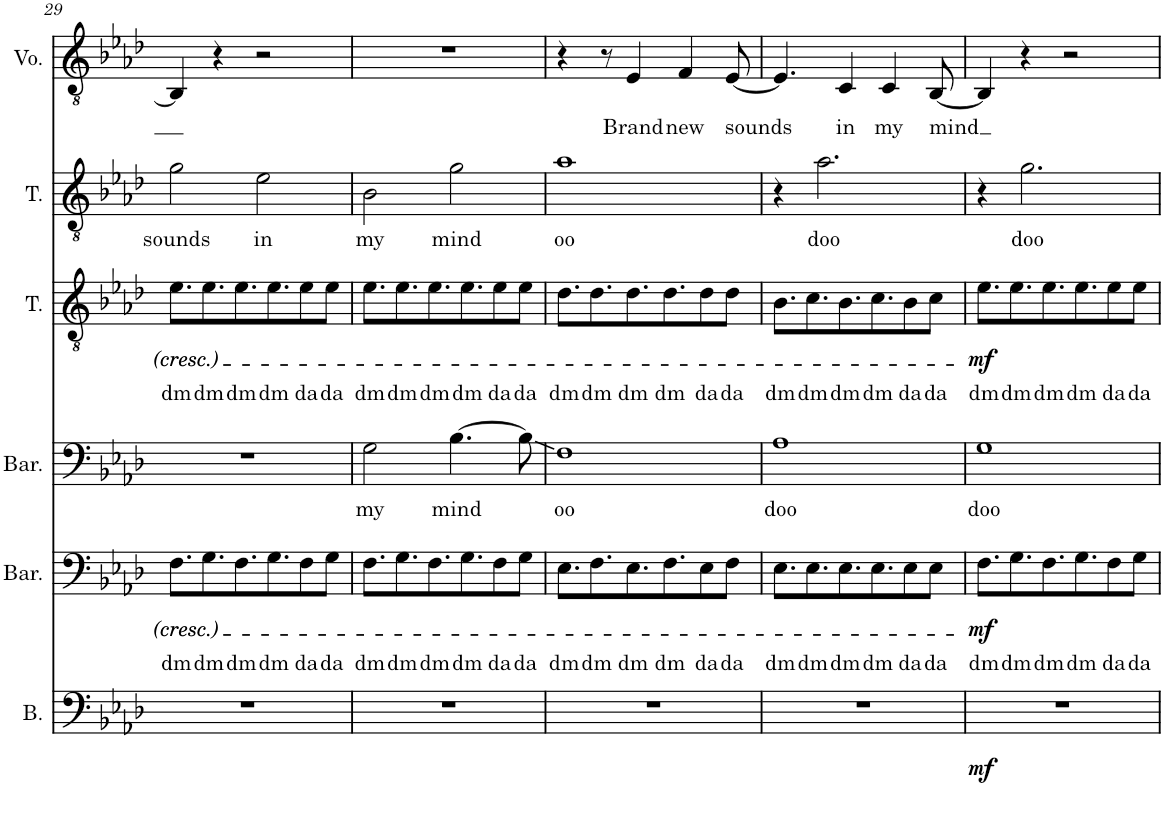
**kern	**dynam	**kern	**text	**dynam	**kern	**text	**kern	**text	**dynam	**kern	**text	**kern	**text
*part6	*part6	*part5	*part5	*part5	*part4	*part4	*part3	*part3	*part3	*part2	*part2	*part1	*part1
*staff6	*staff6	*staff5	*staff5	*staff5	*staff4	*staff4	*staff3	*staff3	*staff3	*staff2	*staff2	*staff1	*staff1
*I"Bass	*	*I"Baritone	*	*	*I"Baritone	*	*I"Tenor	*	*	*I"Tenor	*	*I"Voice	*
*I'B.	*	*I'Bar.	*	*	*I'Bar.	*	*I'T.	*	*	*I'T.	*	*I'Vo.	*
!!LO:PB:g=z
*clefF4	*	*clefF4	*	*	*clefF4	*	*clefGv2	*	*	*clefGv2	*	*clefGv2	*
*k[b-e-a-d-]	*	*k[b-e-a-d-]	*	*	*k[b-e-a-d-]	*	*k[b-e-a-d-]	*	*	*k[b-e-a-d-]	*	*k[b-e-a-d-]	*
*M4/4	*	*M4/4	*	*	*M4/4	*	*M4/4	*	*	*M4/4	*	*M4/4	*
=29	=29	=29	=29	=29	=29	=29	=29	=29	=29	=29	=29	=29	=29
!	!	!	!LO:LY:b	!	!	!	!	!LO:LY:b	!	!	!LO:LY:b	!	!
1r	.	8.F\L	dm	.	1r	.	8.e-\L	dm	.	2g\	sounds	4BB-/]	.
!	!	!	!LO:LY:b	!	!	!	!	!LO:LY:b	!	!	!	!	!
.	.	8.G\	dm	.	.	.	8.e-\	dm	.	.	.	.	.
.	.	.	.	.	.	.	.	.	.	.	.	4r	.
!	!	!	!LO:LY:b	!	!	!	!	!LO:LY:b	!	!	!	!	!
.	.	8.F\	dm	.	.	.	8.e-\	dm	.	.	.	.	.
!	!	!	!	!	!	!	!	!	!	!	!LO:LY:b	!	!
.	.	.	.	.	.	.	.	.	.	2e-\	in	2r	.
!	!	!	!LO:LY:b	!	!	!	!	!LO:LY:b	!	!	!	!	!
.	.	8.G\	dm	.	.	.	8.e-\	dm	.	.	.	.	.
!	!	!	!LO:LY:b	!	!	!	!	!LO:LY:b	!	!	!	!	!
.	.	8F\	da	.	.	.	8e-\	da	.	.	.	.	.
!	!	!	!LO:LY:b	!	!	!	!	!LO:LY:b	!	!	!	!	!
.	.	8G\J	da	.	.	.	8e-\J	da	.	.	.	.	.
=30	=30	=30	=30	=30	=30	=30	=30	=30	=30	=30	=30	=30	=30
!	!	!	!LO:LY:b	!	!	!LO:LY:b	!	!LO:LY:b	!	!	!LO:LY:b	!	!
1r	.	8.F\L	dm	.	2G\	my	8.e-\L	dm	.	2B-\	my	1r	.
!	!	!	!LO:LY:b	!	!	!	!	!LO:LY:b	!	!	!	!	!
.	.	8.G\	dm	.	.	.	8.e-\	dm	.	.	.	.	.
!	!	!	!LO:LY:b	!	!	!	!	!LO:LY:b	!	!	!	!	!
.	.	8.F\	dm	.	.	.	8.e-\	dm	.	.	.	.	.
!	!	!	!	!	!	!LO:LY:b	!	!	!	!	!LO:LY:b	!	!
.	.	.	.	.	[4.B-\	mind	.	.	.	2g\	mind	.	.
!	!	!	!LO:LY:b	!	!	!	!	!LO:LY:b	!	!	!	!	!
.	.	8.G\	dm	.	.	.	8.e-\	dm	.	.	.	.	.
!	!	!	!LO:LY:b	!	!	!	!	!LO:LY:b	!	!	!	!	!
.	.	8F\	da	.	.	.	8e-\	da	.	.	.	.	.
!	!	!	!LO:LY:b	!	!	!	!	!LO:LY:b	!	!	!	!	!
.	.	8G\J	da	.	8B-\]	.	8e-\J	da	.	.	.	.	.
=31	=31	=31	=31	=31	=31	=31	=31	=31	=31	=31	=31	=31	=31
!	!	!	!LO:LY:b	!	!	!LO:LY:b	!	!LO:LY:b	!	!	!LO:LY:b	!	!
1r	.	8.E-\L	dm	.	1F	oo	8.d-\L	dm	.	1a-	oo	4r	.
!	!	!	!LO:LY:b	!	!	!	!	!LO:LY:b	!	!	!	!	!
.	.	8.F\	dm	.	.	.	8.d-\	dm	.	.	.	.	.
.	.	.	.	.	.	.	.	.	.	.	.	8r	.
!	!	!	!LO:LY:b	!	!	!	!	!LO:LY:b	!	!	!	!	!LO:LY:b
.	.	8.E-\	dm	.	.	.	8.d-\	dm	.	.	.	4E-/	Brand
!	!	!	!LO:LY:b	!	!	!	!	!LO:LY:b	!	!	!	!	!
.	.	8.F\	dm	.	.	.	8.d-\	dm	.	.	.	.	.
!	!	!	!	!	!	!	!	!	!	!	!	!	!LO:LY:b
.	.	.	.	.	.	.	.	.	.	.	.	4F/	new
!	!	!	!LO:LY:b	!	!	!	!	!LO:LY:b	!	!	!	!	!
.	.	8E-\	da	.	.	.	8d-\	da	.	.	.	.	.
!	!	!	!LO:LY:b	!	!	!	!	!LO:LY:b	!	!	!	!	!LO:LY:b
.	.	8F\J	da	.	.	.	8d-\J	da	.	.	.	[8E-/	-sounds
=32	=32	=32	=32	=32	=32	=32	=32	=32	=32	=32	=32	=32	=32
!	!	!	!LO:LY:b	!	!	!LO:LY:b	!	!LO:LY:b	!	!	!	!	!
1r	.	8.E-\L	dm	.	1A-	doo	8.B-\L	dm	.	4r	.	4.E-/]	.
!	!	!	!LO:LY:b	!	!	!	!	!LO:LY:b	!	!	!	!	!
.	.	8.E-\	dm	.	.	.	8.c\	dm	.	.	.	.	.
!	!	!	!	!	!	!	!	!	!	!	!LO:LY:b	!	!
.	.	.	.	.	.	.	.	.	.	2.a-\	doo	.	.
!	!	!	!LO:LY:b	!	!	!	!	!LO:LY:b	!	!	!	!	!LO:LY:b
.	.	8.E-\	dm	.	.	.	8.B-\	dm	.	.	.	4C/	in
!	!	!	!LO:LY:b	!	!	!	!	!LO:LY:b	!	!	!	!	!
.	.	8.E-\	dm	.	.	.	8.c\	dm	.	.	.	.	.
!	!	!	!	!	!	!	!	!	!	!	!	!	!LO:LY:b
.	.	.	.	.	.	.	.	.	.	.	.	4C/	my
!	!	!	!LO:LY:b	!	!	!	!	!LO:LY:b	!	!	!	!	!
.	.	8E-\	da	.	.	.	8B-\	da	.	.	.	.	.
!	!	!	!LO:LY:b	!	!	!	!	!LO:LY:b	!	!	!	!	!LO:LY:b
.	.	8E-\J	da	.	.	.	8c\J	da	.	.	.	[8BB-/	-mind
=33	=33	=33	=33	=33	=33	=33	=33	=33	=33	=33	=33	=33	=33
!	!LO:DY:b	!	!LO:LY:b	!LO:DY:b	!	!LO:LY:b	!	!LO:LY:b	!LO:DY:b	!	!	!	!
1r	mf	8.F\L	dm	mf	1G	doo	8.e-\L	dm	mf	4r	.	4BB-/]	.
!	!	!	!LO:LY:b	!	!	!	!	!LO:LY:b	!	!	!	!	!
.	.	8.G\	dm	.	.	.	8.e-\	dm	.	.	.	.	.
!	!	!	!	!	!	!	!	!	!	!	!LO:LY:b	!	!
.	.	.	.	.	.	.	.	.	.	2.g\	doo	4r	.
!	!	!	!LO:LY:b	!	!	!	!	!LO:LY:b	!	!	!	!	!
.	.	8.F\	dm	.	.	.	8.e-\	dm	.	.	.	.	.
.	.	.	.	.	.	.	.	.	.	.	.	2r	.
!	!	!	!LO:LY:b	!	!	!	!	!LO:LY:b	!	!	!	!	!
.	.	8.G\	dm	.	.	.	8.e-\	dm	.	.	.	.	.
!	!	!	!LO:LY:b	!	!	!	!	!LO:LY:b	!	!	!	!	!
.	.	8F\	da	.	.	.	8e-\	da	.	.	.	.	.
!	!	!	!LO:LY:b	!	!	!	!	!LO:LY:b	!	!	!	!	!
.	.	8G\J	da	.	.	.	8e-\J	da	.	.	.	.	.
=	=	=	=	=	=	=	=	=	=	=	=	=	=
*-	*-	*-	*-	*-	*-	*-	*-	*-	*-	*-	*-	*-	*-
